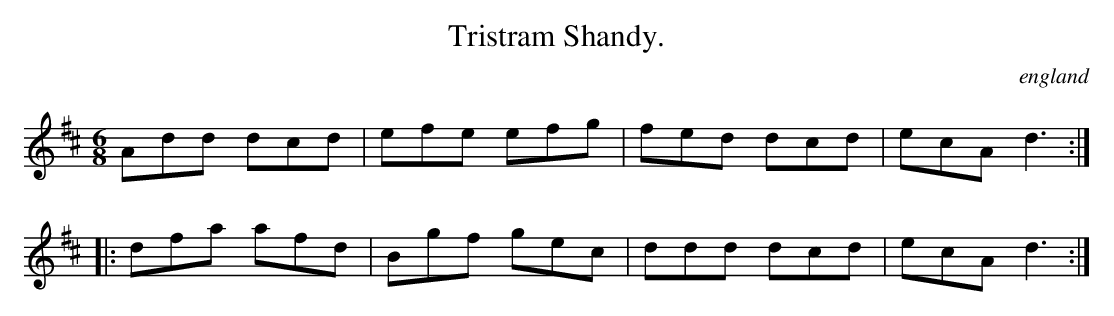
X:1
T:Tristram Shandy.
O:england
M:6/8
L:1/8
K:D
Add dcd|efe efg|fed dcd|ecA d3::
dfa afd|Bgf gec|ddd dcd|ecA d3:|
